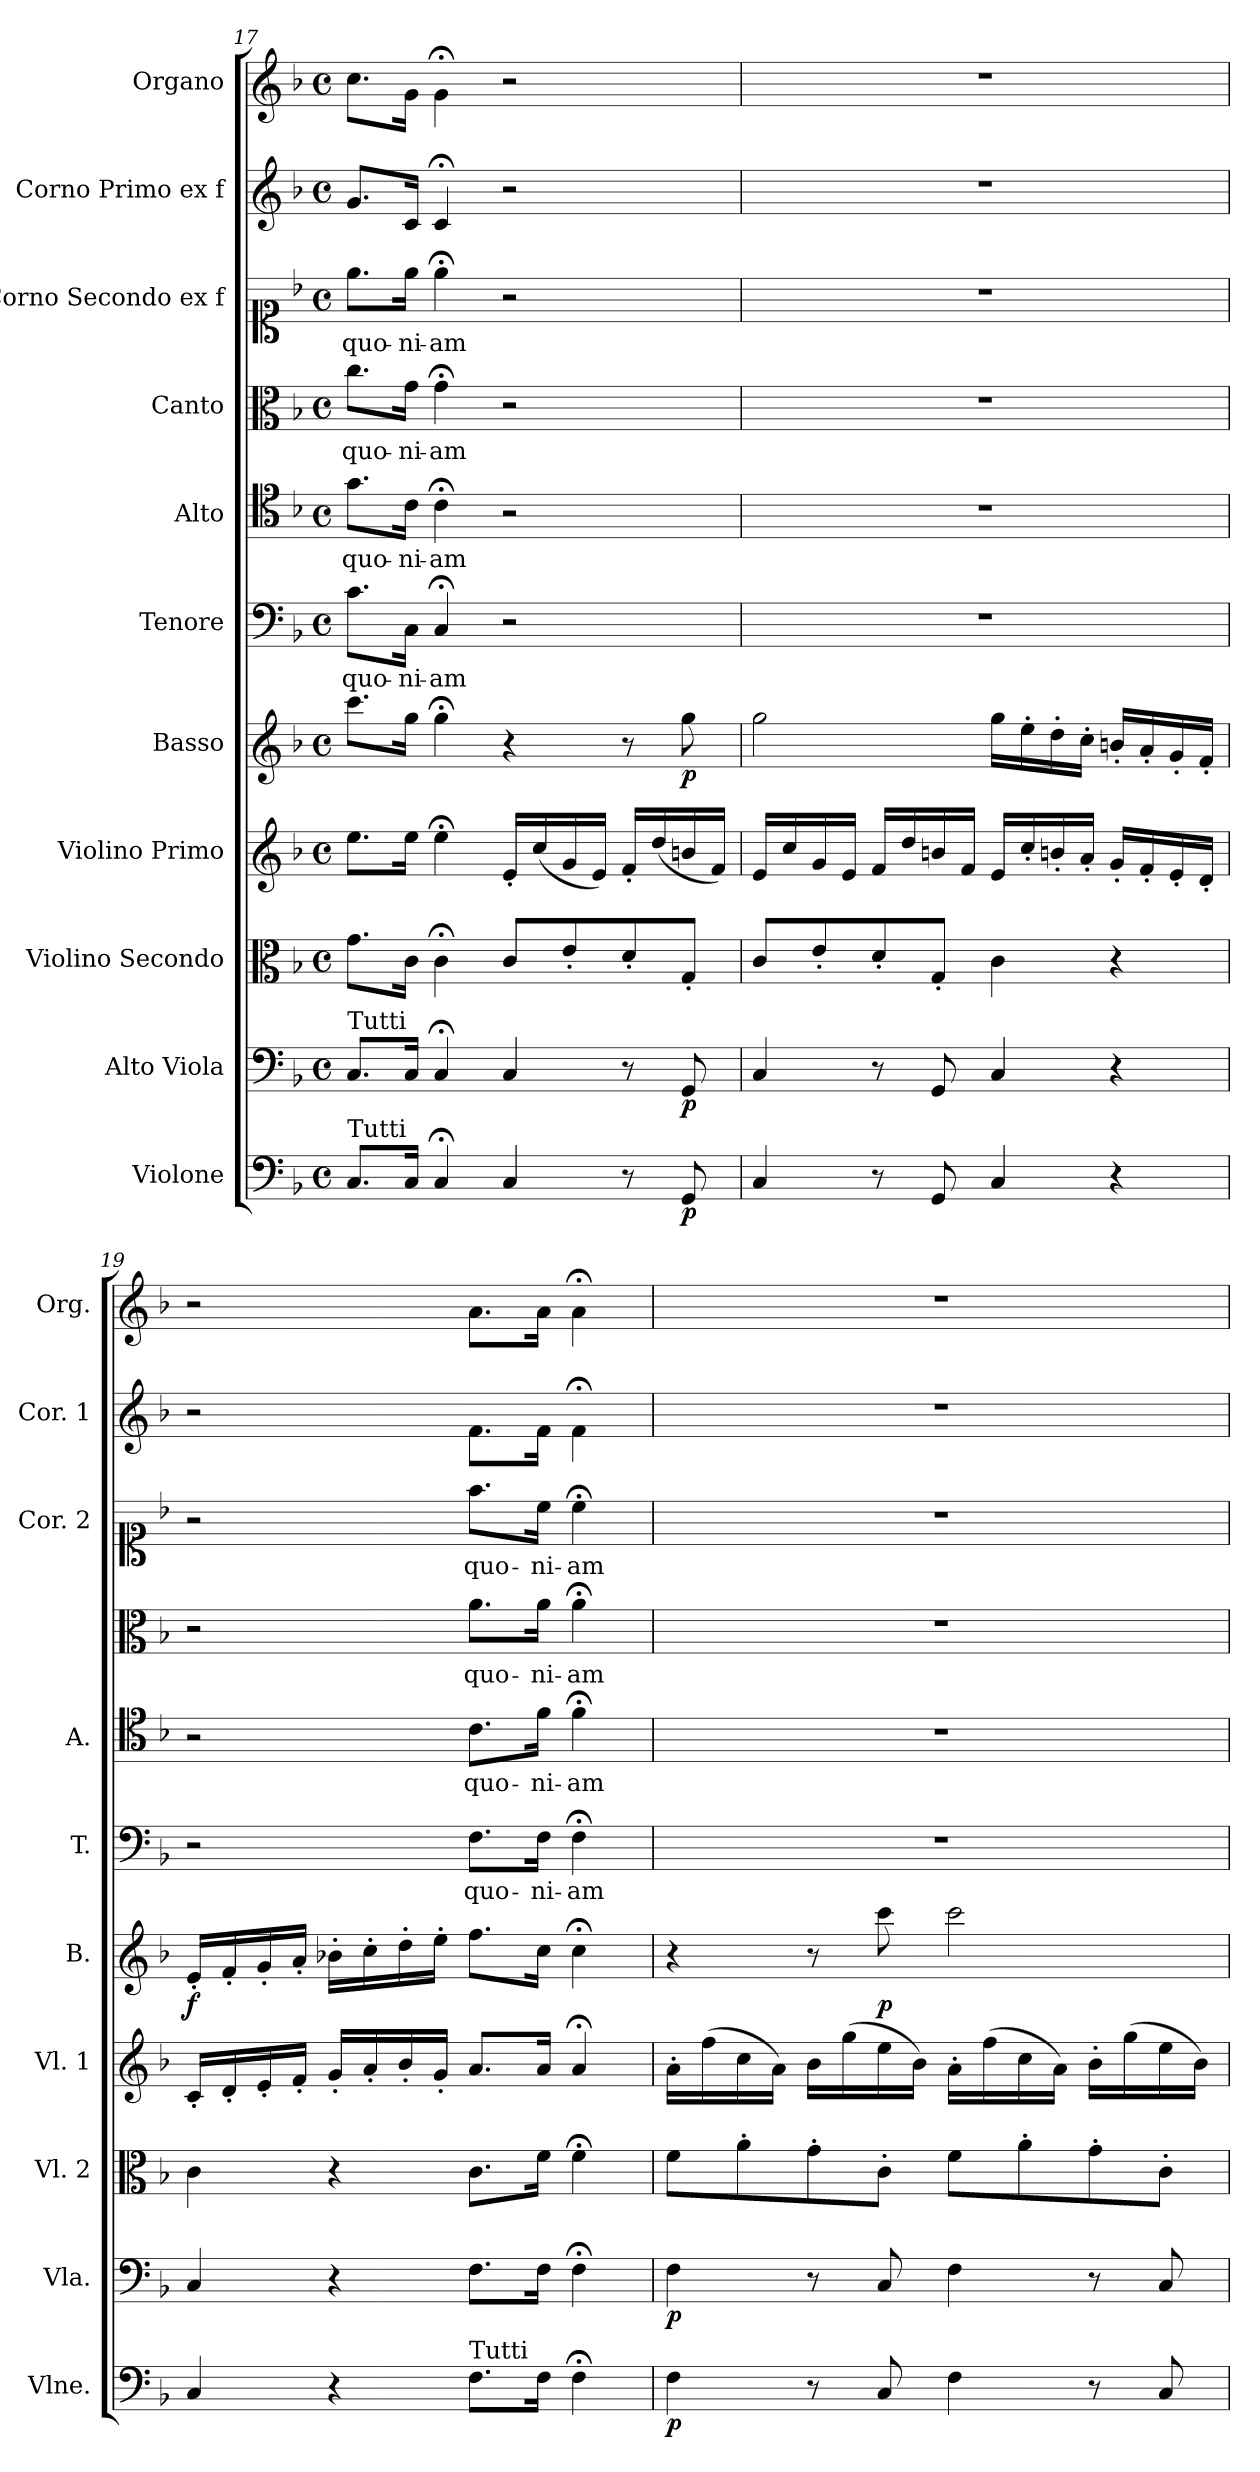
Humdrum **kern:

**kern	**dynam	**kern	**dynam	**kern	**kern	**kern	**dynam	**kern	**text	**kern	**text	**kern	**text	**kern	**text	**kern	**kern
*part11	*part11	*part10	*part10	*part9	*part8	*part7	*part7	*part6	*part6	*part5	*part5	*part4	*part4	*part3	*part3	*part2	*part1
*staff11	*staff11	*staff10	*staff10	*staff9	*staff8	*staff7	*staff7	*staff6	*staff6	*staff5	*staff5	*staff4	*staff4	*staff3	*staff3	*staff2	*staff1
*I"Violone	*	*I"Alto Viola	*	*I"Violino Secondo	*I"Violino Primo	*I"Basso	*	*I"Tenore	*	*I"Alto	*	*I"Canto	*	*I"Corno Secondo ex f	*	*I"Corno Primo ex f	*I"Organo
*I'Vlne.	*	*I'Vla.	*	*I'Vl. 2	*I'Vl. 1	*I'B.	*	*I'T.	*	*I'A.	*	*	*	*I'Cor. 2	*	*I'Cor. 1	*I'Org.
*clefF4	*	*clefF4	*	*clefC3	*clefG2	*clefG2	*	*clefF4	*	*clefC4	*	*clefC3	*	*clefC1	*	*clefG2	*clefG2
*	*	*ITrd7c12	*	*	*	*	*	*	*	*	*	*	*	*	*	*ITrd0c7	*ITrd0c7
*k[b-]	*	*k[b-]	*	*k[b-]	*k[b-]	*k[b-]	*	*k[b-]	*	*k[b-]	*	*k[b-]	*	*k[b-]	*	*k[b-]	*k[b-]
*M4/4	*	*M4/4	*	*M4/4	*M4/4	*M4/4	*	*M4/4	*	*M4/4	*	*M4/4	*	*M4/4	*	*M4/4	*M4/4
*met(c)	*	*met(c)	*	*met(c)	*met(c)	*met(c)	*	*met(c)	*	*met(c)	*	*met(c)	*	*met(c)	*	*met(c)	*met(c)
=17	=17	=17	=17	=17	=17	=17	=17	=17	=17	=17	=17	=17	=17	=17	=17	=17	=17
!	!	!LO:TX:a:t=Tutti	!	!	!	!	!	!	!	!	!	!	!	!	!	!	!
!LO:TX:a:t=Tutti	!	!	!	!	!	!	!	!	!	!	!	!	!	!	!	!	!
8.C/L	.	8.CC/L	.	8.g\L	8.ee\L	8.ccc\L	.	8.c\L	quo-	8.g\L	quo-	8.cc\L	quo-	8.ee\L	quo-	8.g/L	8.cc\L
16C/Jk	.	16CC/Jk	.	16c\Jk	16ee\Jk	16gg\Jk	.	16C\Jk	-ni-	16c\Jk	-ni-	16g\Jk	-ni-	16ee\Jk	-ni-	16c/Jk	16g\Jk
4C;</	.	4CC;</	.	4c;<\	4ee;<\	4gg;<\	.	4C;</	-am	4c;<\	-am	4g;<\	-am	4ee;<\	-am	4c;/	4g;<\
4C/	.	4CC/	.	8c/L	16e'/LL	4r	.	2r	.	2r	.	2r	.	2r	.	2r	2r
.	.	.	.	.	(<16cc/	.	.	.	.	.	.	.	.	.	.	.	.
.	.	.	.	8e'/	16g/	.	.	.	.	.	.	.	.	.	.	.	.
.	.	.	.	.	16e/JJ)	.	.	.	.	.	.	.	.	.	.	.	.
8r	.	8r	.	8d'/	16f'/LL	8r	.	.	.	.	.	.	.	.	.	.	.
.	.	.	.	.	(<16dd/	.	.	.	.	.	.	.	.	.	.	.	.
!	!LO:DY:b	!	!LO:DY:b	!	!	!	!LO:DY:b	!	!	!	!	!	!	!	!	!	!
8GG/	p	8GGG/	p	8G'/J	16bn/	8gg\	p	.	.	.	.	.	.	.	.	.	.
.	.	.	.	.	16f/JJ)	.	.	.	.	.	.	.	.	.	.	.	.
=18	=18	=18	=18	=18	=18	=18	=18	=18	=18	=18	=18	=18	=18	=18	=18	=18	=18
4C/	.	4CC/	.	8c/L	16e/LL	2gg\	.	1r	.	1r	.	1r	.	1r	.	1r	1r
.	.	.	.	.	16cc/	.	.	.	.	.	.	.	.	.	.	.	.
.	.	.	.	8e'/	16g/	.	.	.	.	.	.	.	.	.	.	.	.
.	.	.	.	.	16e/JJ	.	.	.	.	.	.	.	.	.	.	.	.
8r	.	8r	.	8d'/	16f/LL	.	.	.	.	.	.	.	.	.	.	.	.
.	.	.	.	.	16dd/	.	.	.	.	.	.	.	.	.	.	.	.
8GG/	.	8GGG/	.	8G'/J	16bn/	.	.	.	.	.	.	.	.	.	.	.	.
.	.	.	.	.	16f/JJ	.	.	.	.	.	.	.	.	.	.	.	.
4C/	.	4CC/	.	4c\	16e/LL	16gg\LL	.	.	.	.	.	.	.	.	.	.	.
.	.	.	.	.	16cc'/	16ee'\	.	.	.	.	.	.	.	.	.	.	.
.	.	.	.	.	16bn'/	16dd'\	.	.	.	.	.	.	.	.	.	.	.
.	.	.	.	.	16a'/JJ	16cc'\JJ	.	.	.	.	.	.	.	.	.	.	.
4r	.	4r	.	4r	16g'/LL	16bn'/LL	.	.	.	.	.	.	.	.	.	.	.
.	.	.	.	.	16f'/	16a'/	.	.	.	.	.	.	.	.	.	.	.
.	.	.	.	.	16e'/	16g'/	.	.	.	.	.	.	.	.	.	.	.
.	.	.	.	.	16d'/JJ	16f'/JJ	.	.	.	.	.	.	.	.	.	.	.
!!LO:PB:g=z
=19	=19	=19	=19	=19	=19	=19	=19	=19	=19	=19	=19	=19	=19	=19	=19	=19	=19
!	!	!	!	!	!	!	!LO:DY:b	!	!	!	!	!	!	!	!	!	!
4C/	.	4CC/	.	4c\	16c'/LL	16e'/LL	f	2r	.	2r	.	2r	.	2r	.	2r	2r
.	.	.	.	.	16d'/	16f'/	.	.	.	.	.	.	.	.	.	.	.
.	.	.	.	.	16e'/	16g'/	.	.	.	.	.	.	.	.	.	.	.
.	.	.	.	.	16f'/JJ	16a'/JJ	.	.	.	.	.	.	.	.	.	.	.
4r	.	4r	.	4r	16g'/LL	16b-X'\LL	.	.	.	.	.	.	.	.	.	.	.
.	.	.	.	.	16a'/	16cc'\	.	.	.	.	.	.	.	.	.	.	.
.	.	.	.	.	16b-'/	16dd'\	.	.	.	.	.	.	.	.	.	.	.
.	.	.	.	.	16g'/JJ	16ee'\JJ	.	.	.	.	.	.	.	.	.	.	.
!LO:TX:a:t=Tutti	!	!	!	!	!	!	!	!	!	!	!	!	!	!	!	!	!
8.F\L	.	8.FF\L	.	8.c\L	8.a/L	8.ff\L	.	8.F\L	quo-	8.c\L	quo-	8.a\L	quo-	8.ff\L	quo-	8.f\L	8.a\L
16F\Jk	.	16FF\Jk	.	16f\Jk	16a/Jk	16cc\Jk	.	16F\Jk	-ni-	16f\Jk	-ni-	16a\Jk	-ni-	16cc\Jk	-ni-	16f\Jk	16a\Jk
4F;<\	.	4FF;<\	.	4f;<\	4a;</	4cc;<\	.	4F;<\	-am	4f;<\	-am	4a;<\	-am	4cc;<\	-am	4f;<\	4a;<\
=20	=20	=20	=20	=20	=20	=20	=20	=20	=20	=20	=20	=20	=20	=20	=20	=20	=20
!	!LO:DY:b	!	!LO:DY:b	!	!	!	!	!	!	!	!	!	!	!	!	!	!
4F\	p	4FF\	p	8f\L	16a'\LL	4r	.	1r	.	1r	.	1r	.	1r	.	1r	1r
.	.	.	.	.	(>16ff\	.	.	.	.	.	.	.	.	.	.	.	.
.	.	.	.	8a'\	16cc\	.	.	.	.	.	.	.	.	.	.	.	.
.	.	.	.	.	16a\JJ)	.	.	.	.	.	.	.	.	.	.	.	.
8r	.	8r	.	8g'\	16b-\LL	8r	.	.	.	.	.	.	.	.	.	.	.
.	.	.	.	.	(>16gg\	.	.	.	.	.	.	.	.	.	.	.	.
!	!	!	!	!	!	!	!LO:DY:b	!	!	!	!	!	!	!	!	!	!
8C/	.	8CC/	.	8c'\J	16ee\	8ccc\	p	.	.	.	.	.	.	.	.	.	.
.	.	.	.	.	16b-\JJ)	.	.	.	.	.	.	.	.	.	.	.	.
4F\	.	4FF\	.	8f\L	16a'\LL	2ccc\	.	.	.	.	.	.	.	.	.	.	.
.	.	.	.	.	(>16ff\	.	.	.	.	.	.	.	.	.	.	.	.
.	.	.	.	8a'\	16cc\	.	.	.	.	.	.	.	.	.	.	.	.
.	.	.	.	.	16a\JJ)	.	.	.	.	.	.	.	.	.	.	.	.
8r	.	8r	.	8g'\	16b-'\LL	.	.	.	.	.	.	.	.	.	.	.	.
.	.	.	.	.	(>16gg\	.	.	.	.	.	.	.	.	.	.	.	.
8C/	.	8CC/	.	8c'\J	16ee\	.	.	.	.	.	.	.	.	.	.	.	.
.	.	.	.	.	16b-\JJ)	.	.	.	.	.	.	.	.	.	.	.	.
=	=	=	=	=	=	=	=	=	=	=	=	=	=	=	=	=	=
*-	*-	*-	*-	*-	*-	*-	*-	*-	*-	*-	*-	*-	*-	*-	*-	*-	*-
